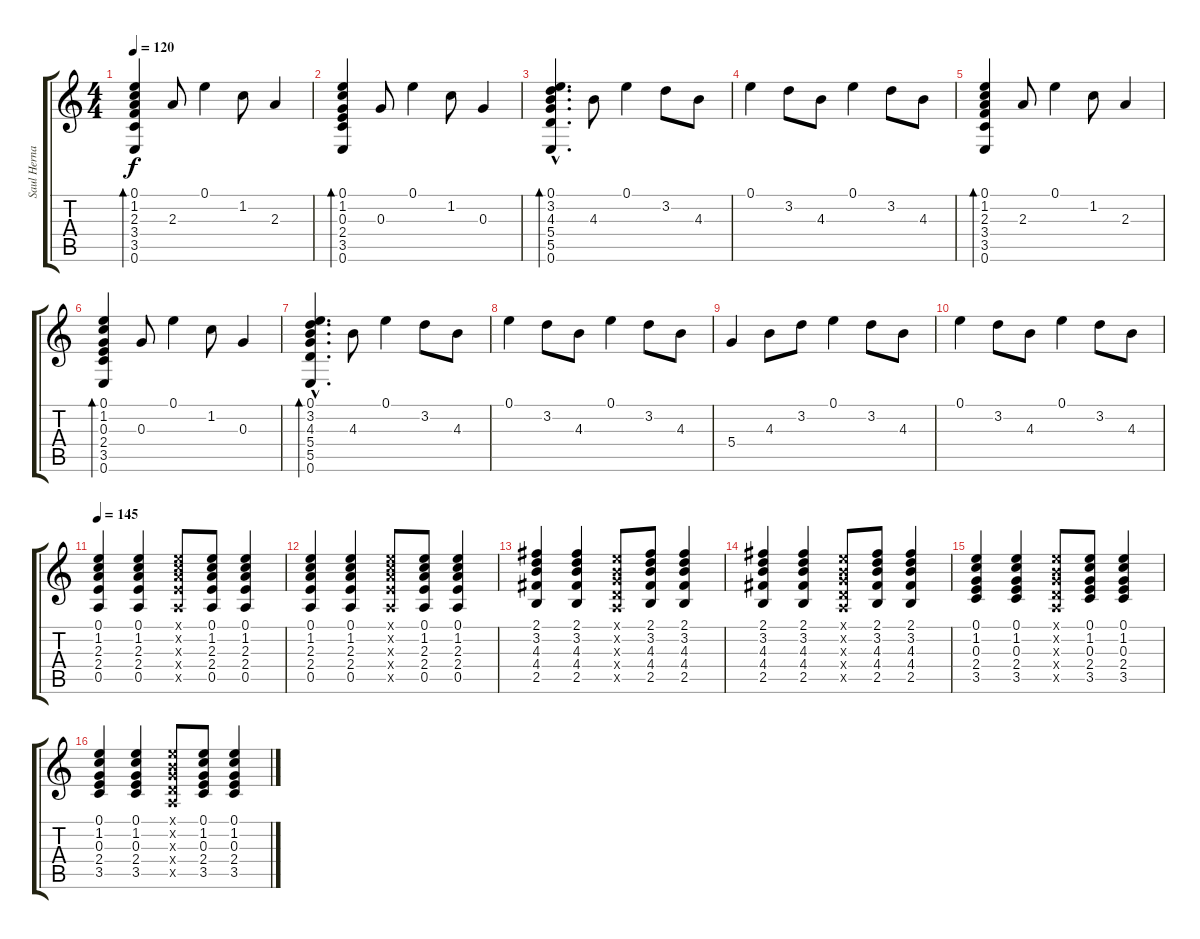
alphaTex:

\track ("Saul Hernandez" "Saul Herna") {instrument acousticguitarsteel}
\staff {score tabs}
\tuning (E4 B3 G3 D3 A2 E2) {hide}
\ts (4 4)
\tempo 120
\clef g2
\ks c
(0.1 1.2 2.3 3.4 3.5 0.6).4{bd 240 dy f} 2.3.8 0.1.4 1.2.8 2.3.4 |
(0.1 1.2 0.3 2.4 3.5 0.6).4{bd 240} 0.3.8 0.1.4 1.2.8 0.3.4 |
(0.1{hac} 3.2{hac} 4.3{hac} 5.4{hac} 5.5{hac} 0.6{hac}).4{d bd 240} 4.3.8 0.1.4 3.2.8 4.3.8 |
0.1.4 3.2.8 4.3.8 0.1.4 3.2.8 4.3.8 |
(0.1 1.2 2.3 3.4 3.5 0.6).4{bd 240} 2.3.8 0.1.4 1.2.8 2.3.4 |
(0.1 1.2 0.3 2.4 3.5 0.6).4{bd 240} 0.3.8 0.1.4 1.2.8 0.3.4 |
(0.1{hac} 3.2{hac} 4.3{hac} 5.4{hac} 5.5{hac} 0.6{hac}).4{d bd 240} 4.3.8 0.1.4 3.2.8 4.3.8 |
0.1.4 3.2.8 4.3.8 0.1.4 3.2.8 4.3.8 |
5.4.4 4.3.8 3.2.8 0.1.4 3.2.8 4.3.8 |
0.1.4 3.2.8 4.3.8 0.1.4 3.2.8 4.3.8 |
\tempo 145
(0.1 1.2 2.3 2.4 0.5).4 (0.1 1.2 2.3 2.4 0.5).4 (0.1{x} 1.2{x} 2.3{x} 2.4{x} 0.5{x}).8 (0.1 1.2 2.3 2.4 0.5).8 (0.1 1.2 2.3 2.4 0.5).4 |
(0.1 1.2 2.3 2.4 0.5).4 (0.1 1.2 2.3 2.4 0.5).4 (0.1{x} 1.2{x} 2.3{x} 2.4{x} 0.5{x}).8 (0.1 1.2 2.3 2.4 0.5).8 (0.1 1.2 2.3 2.4 0.5).4 |
(2.1 3.2 4.3 4.4 2.5).4 (2.1 3.2 4.3 4.4 2.5).4 (0.1{x} 0.2{x} 0.3{x} 0.4{x} 0.5{x}).8 (2.1 3.2 4.3 4.4 2.5).8 (2.1 3.2 4.3 4.4 2.5).4 |
(2.1 3.2 4.3 4.4 2.5).4 (2.1 3.2 4.3 4.4 2.5).4 (0.1{x} 0.2{x} 0.3{x} 0.4{x} 0.5{x}).8 (2.1 3.2 4.3 4.4 2.5).8 (2.1 3.2 4.3 4.4 2.5).4 |
(0.1 1.2 0.3 2.4 3.5).4 (0.1 1.2 0.3 2.4 3.5).4 (0.1{x} 0.2{x} 0.3{x} 0.4{x} 0.5{x}).8 (0.1 1.2 0.3 2.4 3.5).8 (0.1 1.2 0.3 2.4 3.5).4 |
(0.1 1.2 0.3 2.4 3.5).4 (0.1 1.2 0.3 2.4 3.5).4 (0.1{x} 0.2{x} 0.3{x} 0.4{x} 0.5{x}).8 (0.1 1.2 0.3 2.4 3.5).8 (0.1 1.2 0.3 2.4 3.5).4
